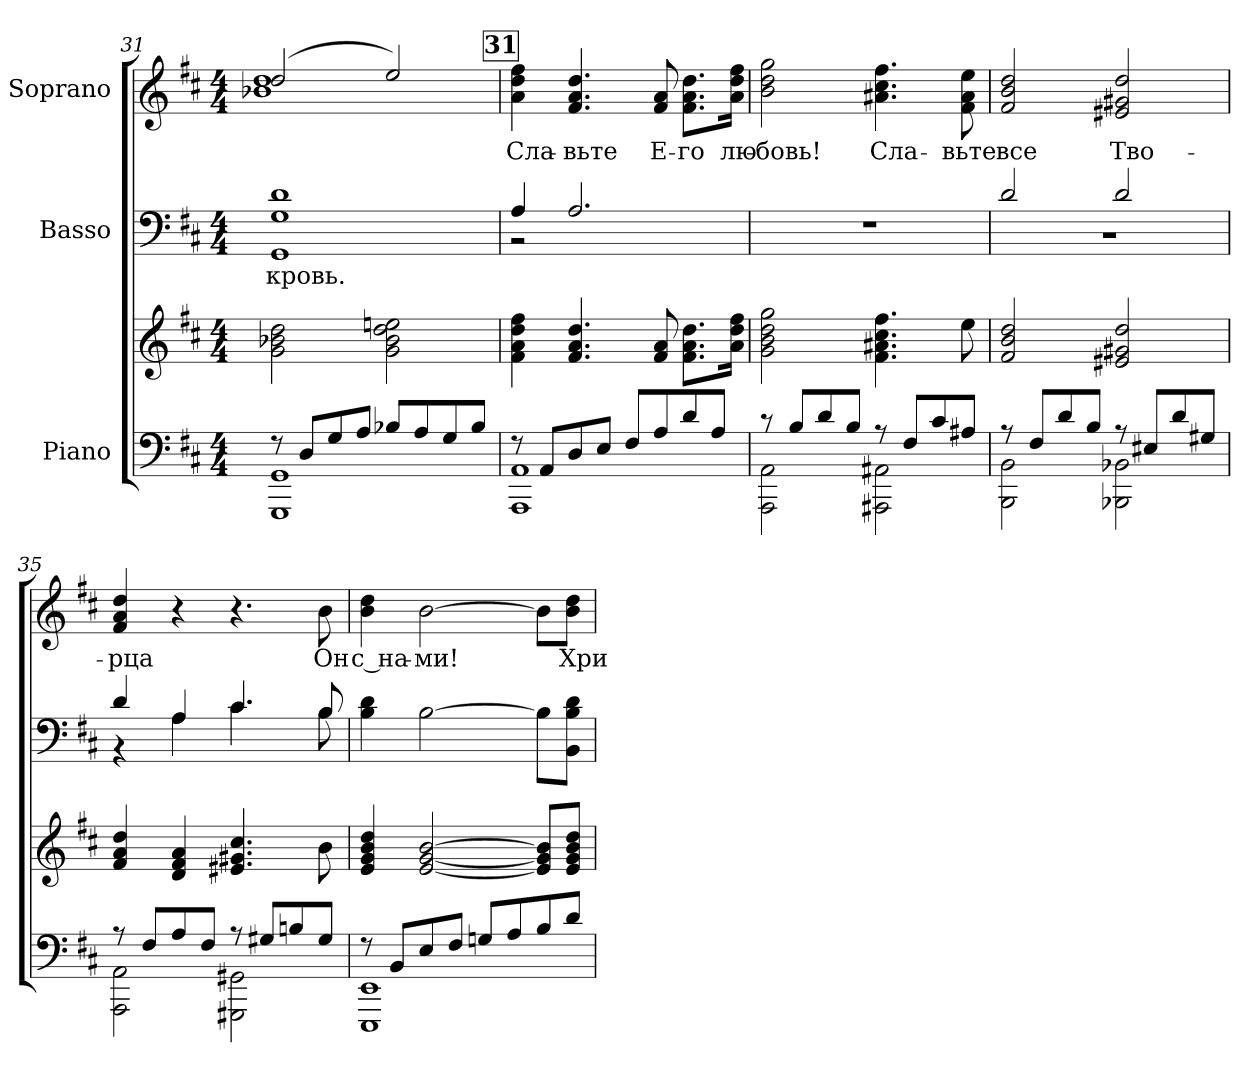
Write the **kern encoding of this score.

**kern	**kern	**kern	**text	**kern	**text
*part3	*part3	*part2	*part2	*part1	*part1
*staff4	*staff3	*staff2	*staff2	*staff1	*staff1
*I"Piano	*	*I"Basso	*	*I"Soprano	*
*clefF4	*clefG2	*clefF4	*	*clefG2	*
*k[f#c#]	*k[f#c#]	*k[f#c#]	*	*k[f#c#]	*
*D:	*D:	*D:	*	*D:	*
*M4/4	*M4/4	*M4/4	*	*M4/4	*
=31	=31	=31	=31	=31	=31
*^	*	*	*	*	*
!	!	!	!	!LO:LY:a:color=#000000	!	!
*	*	*	*^	*	*	*
!	!	!	!	!	!LO:LY:b:color=#000000	!	!
*	*	*	*	*	*	*^	*
8r	1GGGi 1GGi	2gi\ 2b-Xi 2ddi	1GGi 1di	1Gi	кровь.	(2ddi/	1b-Xi 1ddi	.
8Di/L	.	.	.	.	.	.	.	.
8Gi/	.	.	.	.	.	.	.	.
8Ai/J	.	.	.	.	.	.	.	.
8B-Xi/L	.	2gi\ 2b-i 2ddi 2eeni	.	.	.	2eei/)	.	.
8Ai/	.	.	.	.	.	.	.	.
8Gi/	.	.	.	.	.	.	.	.
8B-i/J	.	.	.	.	.	.	.	.
*	*	*	*	*	*	*v	*v	*
!!LO:REH:place=s1:B:color=#000000:enc=box:fs=12.5566:t=31
=32	=32	=32	=32	=32	=32	=32	=32
!	!	!	!	!	!	!	!LO:LY:b:color=#000000
8r	1AAAi 1AAi	4f#i\ 4ai 4ddi 4ff#i	4Ai/	2r	.	4ai\ 4ddi 4ff#i	Сла-
8AAi/L	.	.	.	.	.	.	.
!	!	!	!	!	!	!	!LO:LY:b:color=#000000
8Di/	.	4.f#i/ 4.ai 4.ddi	2.Ai/	.	.	4.f#i/ 4.ai 4.ddi	-вьте
8Ei/J	.	.	.	.	.	.	.
8F#i/L	.	.	.	2ryy	.	.	.
!	!	!	!	!	!	!	!LO:LY:b:color=#000000
8Ai/	.	8f#i/ 8ai	.	.	.	8f#i/ 8ai	Е-
!	!	!	!	!	!	!	!LO:LY:b:color=#000000
8di/	.	8.f#i\ 8.ai 8.ddiL	.	.	.	8.f#i\ 8.ai 8.ddiL	-го
8Ai/J	.	.	.	.	.	.	.
!	!	!	!	!	!	!	!LO:LY:b:color=#000000
.	.	16ai\ 16ddi 16ff#iJk	.	.	.	16ai\ 16ddi 16ff#iJk	лю-
*	*	*	*v	*v	*	*	*
=33	=33	=33	=33	=33	=33	=33
!	!	!	!	!	!	!LO:LY:b:color=#000000
8r	2AAAi\ 2AAi	2gi\ 2bi 2ddi 2ggi	1r	.	2bi\ 2ddi 2ggi	-бовь!
8Bi/L	.	.	.	.	.	.
8di/	.	.	.	.	.	.
8Bi/J	.	.	.	.	.	.
!	!	!	!	!	!	!LO:LY:b:color=#000000
8r	2AAA#Xi\ 2AA#Xi	4.f#i\ 4.a#Xi 4.cc#i 4.ff#i	.	.	4.a#Xi\ 4.cc#i 4.ff#i	Сла-
8F#i/L	.	.	.	.	.	.
8c#i/	.	.	.	.	.	.
!	!	!	!	!	!	!LO:LY:b:color=#000000
8A#Xi/J	.	8eei\	.	.	8f#i\ 8a#i 8eei	-вьте
!!LO:LB:g=z
=34	=34	=34	=34	=34	=34	=34
*	*	*	*^	*	*	*
!	!	!	!	!	!	!	!LO:LY:b:color=#000000
8r	2BBBi\ 2BBi	2f#i/ 2bi 2ddi	2di/	1r	.	2f#i/ 2bi 2ddi	все
8F#i/L	.	.	.	.	.	.	.
8di/	.	.	.	.	.	.	.
8Bi/J	.	.	.	.	.	.	.
!	!	!	!	!	!	!	!LO:LY:b:color=#000000
8r	2BBB-Xi\ 2BB-Xi	2e#Xi/ 2g#Xi 2ddi	2di/	.	.	2e#Xi/ 2g#Xi 2ddi	Тво-
8E#Xi/L	.	.	.	.	.	.	.
8di/	.	.	.	.	.	.	.
8G#Xi/J	.	.	.	.	.	.	.
=35	=35	=35	=35	=35	=35	=35	=35
!	!	!	!	!	!	!	!LO:LY:b:color=#000000
8r	2AAAi\ 2AAi	4f#i/ 4ai 4ddi	4di/	4r	.	4f#i/ 4ai 4ddi	-рца
8F#i/L	.	.	.	.	.	.	.
!	!	!	!	!	!	!	!LO:LY:b:color=#000000
8Ai/	.	4di/ 4f#i 4ai	4Ai/	4Ai\	.	4r	чу-
8F#i/J	.	.	.	.	.	.	.
!	!	!	!	!	!	!	!LO:LY:b:color=#000000
8r	2GGG#Xi\ 2GG#Xi	4.e#Xi/ 4.g#Xi 4.cc#i	4.c#i/	4.c#i\	.	4.r	дес,
8G#Xi/L	.	.	.	.	.	.	.
8Bni/	.	.	.	.	.	.	.
!	!	!	!	!	!	!	!LO:LY:b:color=#000000
8G#i/J	.	8bi\	8Bi/	8Bi\	.	8bi\	Он
*	*	*	*v	*v	*	*	*
=36	=36	=36	=36	=36	=36	=36
*	*	*	*^	*	*	*
!	!	!	!	!	!	!	!LO:LY:b:color=#000000
*	*	*	*v	*v	*	*	*
8r	1EEEi 1EEi	4ei/ 4gi 4bi 4ddi	4Bi\ 4di	.	4bi\ 4ddi	с на-
8BBi/L	.	.	.	.	.	.
!	!	!	!	!	!	!LO:LY:b:color=#000000
8Ei/	.	[<2ei/ [<2gi [>2bi	[>2Bi\	.	[>2bi\	-ми!
8F#i/J	.	.	.	.	.	.
8Gni/L	.	.	.	.	.	.
8Ai/	.	.	.	.	.	.
8Bi/	.	8ei/] 8gi] 8bi]L	8Bi\L]	.	8bi\L]	.
!	!	!	!	!	!	!LO:LY:b:color=#000000
8di/J	.	8ei/ 8gi 8bi 8ddiJ	8BBi\ 8Bi 8diJ	.	8bi\ 8ddiJ	Хри-
*v	*v	*	*	*	*	*
=	=	=	=	=	=
*-	*-	*-	*-	*-	*-
